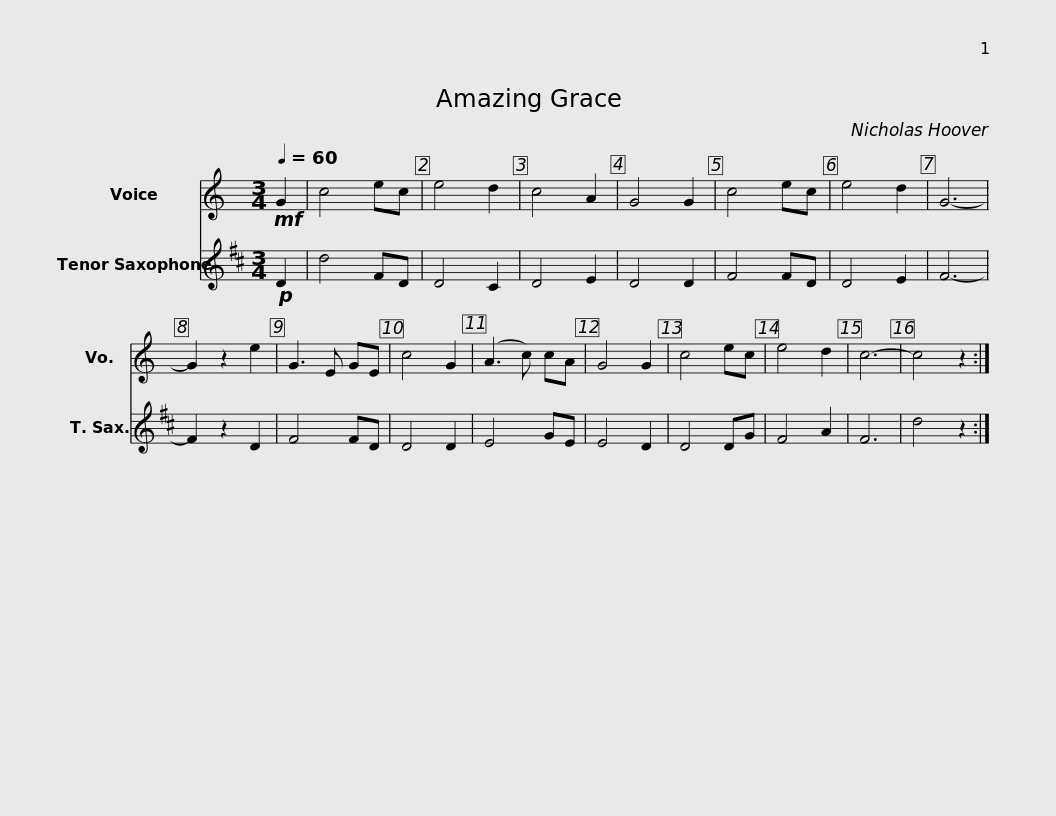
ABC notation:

X:1
%%score 1 2
L:1/8
Q:1/4=60
M:3/4
I:linebreak $
K:C
V:1 treble
V:2 treble transpose=-14
V:1
!mf! G2 | c4 ec | e4 d2 | c4 A2 | G4 G2 | %5
 c4 ec | e4 d2 | G6- | G2 z2 e2 | G3 E GE | %10
 c4 G2 |$ (A3 c) cA | G4 G2 | c4 ec | e4 d2 | %15
 c6- | c4 z2 :| %17
V:2
[K:D]!p! D2 | d4 FD | D4 C2 | D4 E2 | D4 D2 | %5
 F4 FD | D4 E2 | F6- | F2 z2 D2 | F4 FD | %10
 D4 D2 |$ E4 GE | E4 D2 | D4 DG | F4 A2 | %15
 F6 | d4 z2 :| %17
